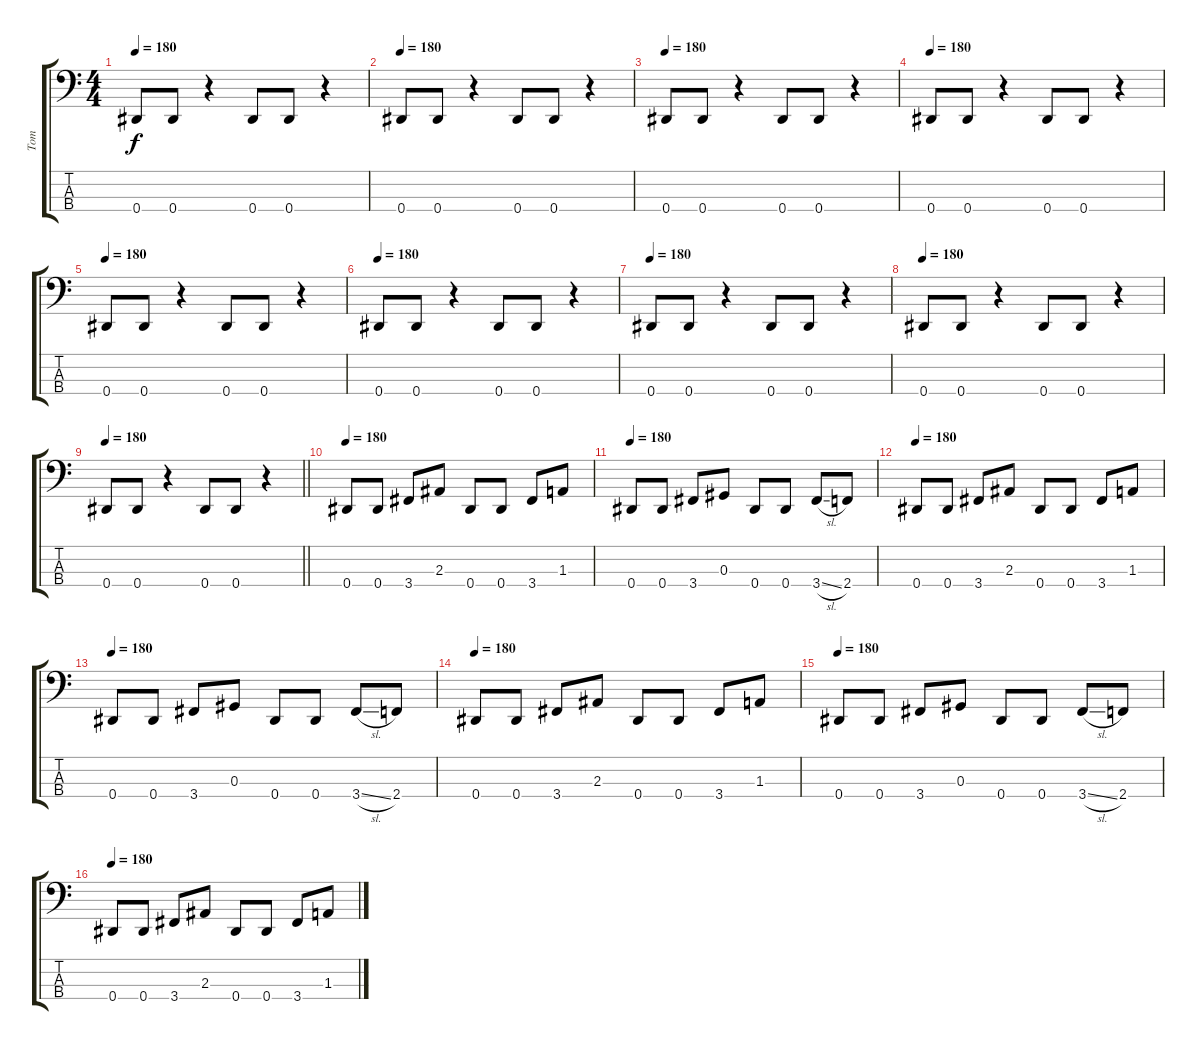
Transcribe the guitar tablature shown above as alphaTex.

\track ("Tom" "Tom") {instrument electricbasspick}
\staff {score tabs}
\tuning (Gb2 Db2 Ab1 Eb1) {hide}
\ts (4 4)
\tempo 180
\clef f4
\ks c
0.4.8{dy f} 0.4.8 r.4 0.4.8 0.4.8 r.4 |
\tempo 180
0.4.8 0.4.8 r.4 0.4.8 0.4.8 r.4 |
\tempo 180
0.4.8 0.4.8 r.4 0.4.8 0.4.8 r.4 |
\tempo 180
0.4.8 0.4.8 r.4 0.4.8 0.4.8 r.4 |
\tempo 180
0.4.8 0.4.8 r.4 0.4.8 0.4.8 r.4 |
\tempo 180
0.4.8 0.4.8 r.4 0.4.8 0.4.8 r.4 |
\tempo 180
0.4.8 0.4.8 r.4 0.4.8 0.4.8 r.4 |
\tempo 180
0.4.8 0.4.8 r.4 0.4.8 0.4.8 r.4 |
\tempo 180
\barLineRight lightlight
0.4.8 0.4.8 r.4 0.4.8 0.4.8 r.4 |
\tempo 180
0.4.8 0.4.8 3.4.8 2.3.8 0.4.8 0.4.8 3.4.8 1.3.8 |
\tempo 180
0.4.8 0.4.8 3.4.8 0.3.8 0.4.8 0.4.8 3.4{sl}.8 2.4.8 |
\tempo 180
0.4.8 0.4.8 3.4.8 2.3.8 0.4.8 0.4.8 3.4.8 1.3.8 |
\tempo 180
0.4.8 0.4.8 3.4.8 0.3.8 0.4.8 0.4.8 3.4{sl}.8 2.4.8 |
\tempo 180
0.4.8 0.4.8 3.4.8 2.3.8 0.4.8 0.4.8 3.4.8 1.3.8 |
\tempo 180
0.4.8 0.4.8 3.4.8 0.3.8 0.4.8 0.4.8 3.4{sl}.8 2.4.8 |
\tempo 180
0.4.8 0.4.8 3.4.8 2.3.8 0.4.8 0.4.8 3.4.8 1.3.8
